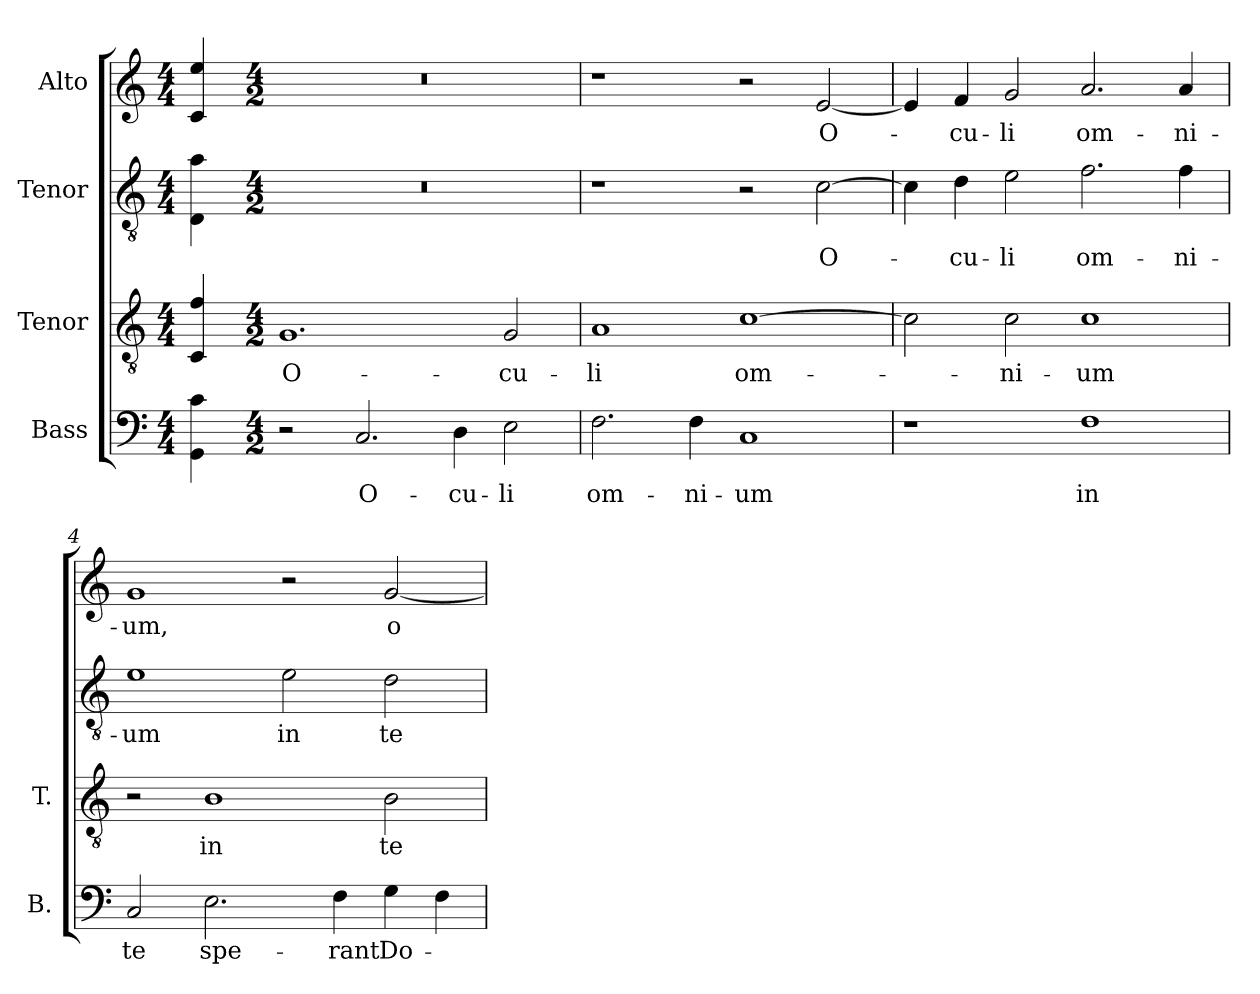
**kern	**text	**kern	**text	**kern	**text	**kern	**text
*part4	*part4	*part3	*part3	*part2	*part2	*part1	*part1
*staff4	*staff4	*staff3	*staff3	*staff2	*staff2	*staff1	*staff1
*I"Bass	*	*I"Tenor	*	*I"Tenor	*	*I"Alto	*
*I'B.	*	*I'T.	*	*	*	*	*
!!LO:PB:g=z
*clefF4	*	*clefGv2	*	*clefGv2	*	*clefG2	*
*	*	*ITrd7c12	*	*	*	*	*
*k[]	*	*k[]	*	*k[]	*	*k[]	*
*C:	*	*C:	*	*C:	*	*C:	*
*M4/4	*	*M4/4	*	*M4/4	*	*M4/4	*
=	=	=	=	=	=	=	=
4GGi\ 4ci	.	4CCi/ 4Fi	.	4Di\ 4ai	.	4ci/ 4eei	.
=1-	=1-	=1-	=1-	=1-	=1-	=1-	=1-
*M4/2	*	*M4/2	*	*M4/2	*	*M4/2	*
!	!	!	!LO:LY:b:color=#000000	!LO:N:vis=1	!	!LO:N:vis=1	!
2r	.	1.GGi	O-	0r	.	0r	.
!	!LO:LY:b:color=#000000	!	!	!	!	!	!
2.Ci/	O-	.	.	.	.	.	.
!	!LO:LY:b:color=#000000	!	!	!	!	!	!
4Di\	-cu-	.	.	.	.	.	.
!	!LO:LY:b:color=#000000	!	!	!	!	!	!
!	!	!	!LO:LY:b:color=#000000	!	!	!	!
2Ei\	-li	2GGi/	-cu-	.	.	.	.
=2	=2	=2	=2	=2	=2	=2	=2
!	!LO:LY:b:color=#000000	!	!	!	!	!	!
!	!	!	!LO:LY:b:color=#000000	!	!	!	!
2.Fi\	om-	1AAi	-li	1r	.	1r	.
!	!LO:LY:b:color=#000000	!	!	!	!	!	!
4Fi\	-ni-	.	.	.	.	.	.
!	!LO:LY:b:color=#000000	!	!	!	!	!	!
!	!	!	!LO:LY:b:color=#000000	!	!	!	!
1Ci	-um	[1Ci	om-	2r	.	2r	.
!	!	!	!	!	!LO:LY:b:color=#000000	!	!
!	!	!	!	!	!	!	!LO:LY:b:color=#000000
.	.	.	.	[2ci\	O-	[2ei/	O-
=3	=3	=3	=3	=3	=3	=3	=3
1r	.	2Ci\]	.	4ci\]	.	4ei/]	.
!	!	!	!	!	!LO:LY:b:color=#000000	!	!
!	!	!	!	!	!	!	!LO:LY:b:color=#000000
.	.	.	.	4di\	-cu-	4fi/	-cu-
!	!	!	!LO:LY:b:color=#000000	!	!	!	!
!	!	!	!	!	!LO:LY:b:color=#000000	!	!
!	!	!	!	!	!	!	!LO:LY:b:color=#000000
.	.	2Ci\	-ni-	2ei\	-li	2gi/	-li
!	!LO:LY:b:color=#000000	!	!	!	!	!	!
!	!	!	!LO:LY:b:color=#000000	!	!	!	!
!	!	!	!	!	!LO:LY:b:color=#000000	!	!
!	!	!	!	!	!	!	!LO:LY:b:color=#000000
1Fi	in	1Ci	-um	2.fi\	om-	2.ai/	om-
!	!	!	!	!	!LO:LY:b:color=#000000	!	!
!	!	!	!	!	!	!	!LO:LY:b:color=#000000
.	.	.	.	4fi\	-ni-	4ai/	-ni-
=4	=4	=4	=4	=4	=4	=4	=4
!	!LO:LY:b:color=#000000	!	!	!	!	!	!
!	!	!	!	!	!LO:LY:b:color=#000000	!	!
!	!	!	!	!	!	!	!LO:LY:b:color=#000000
2Ci/	te	2r	.	1ei	-um	1gi	-um,
!	!LO:LY:b:color=#000000	!	!	!	!	!	!
!	!	!	!LO:LY:b:color=#000000	!	!	!	!
2.Ei\	spe-	1BBi	in	.	.	.	.
!	!	!	!	!	!LO:LY:b:color=#000000	!	!
.	.	.	.	2ei\	in	2r	.
!	!LO:LY:b:color=#000000	!	!	!	!	!	!
4Fi\	-rant	.	.	.	.	.	.
!	!LO:LY:b:color=#000000	!	!	!	!	!	!
!	!	!	!LO:LY:b:color=#000000	!	!	!	!
!	!	!	!	!	!LO:LY:b:color=#000000	!	!
!	!	!	!	!	!	!	!LO:LY:b:color=#000000
4Gi\	Do-	2BBi\	te	2di\	te	[2gi/	o-
4Fi\	.	.	.	.	.	.	.
=	=	=	=	=	=	=	=
*-	*-	*-	*-	*-	*-	*-	*-
